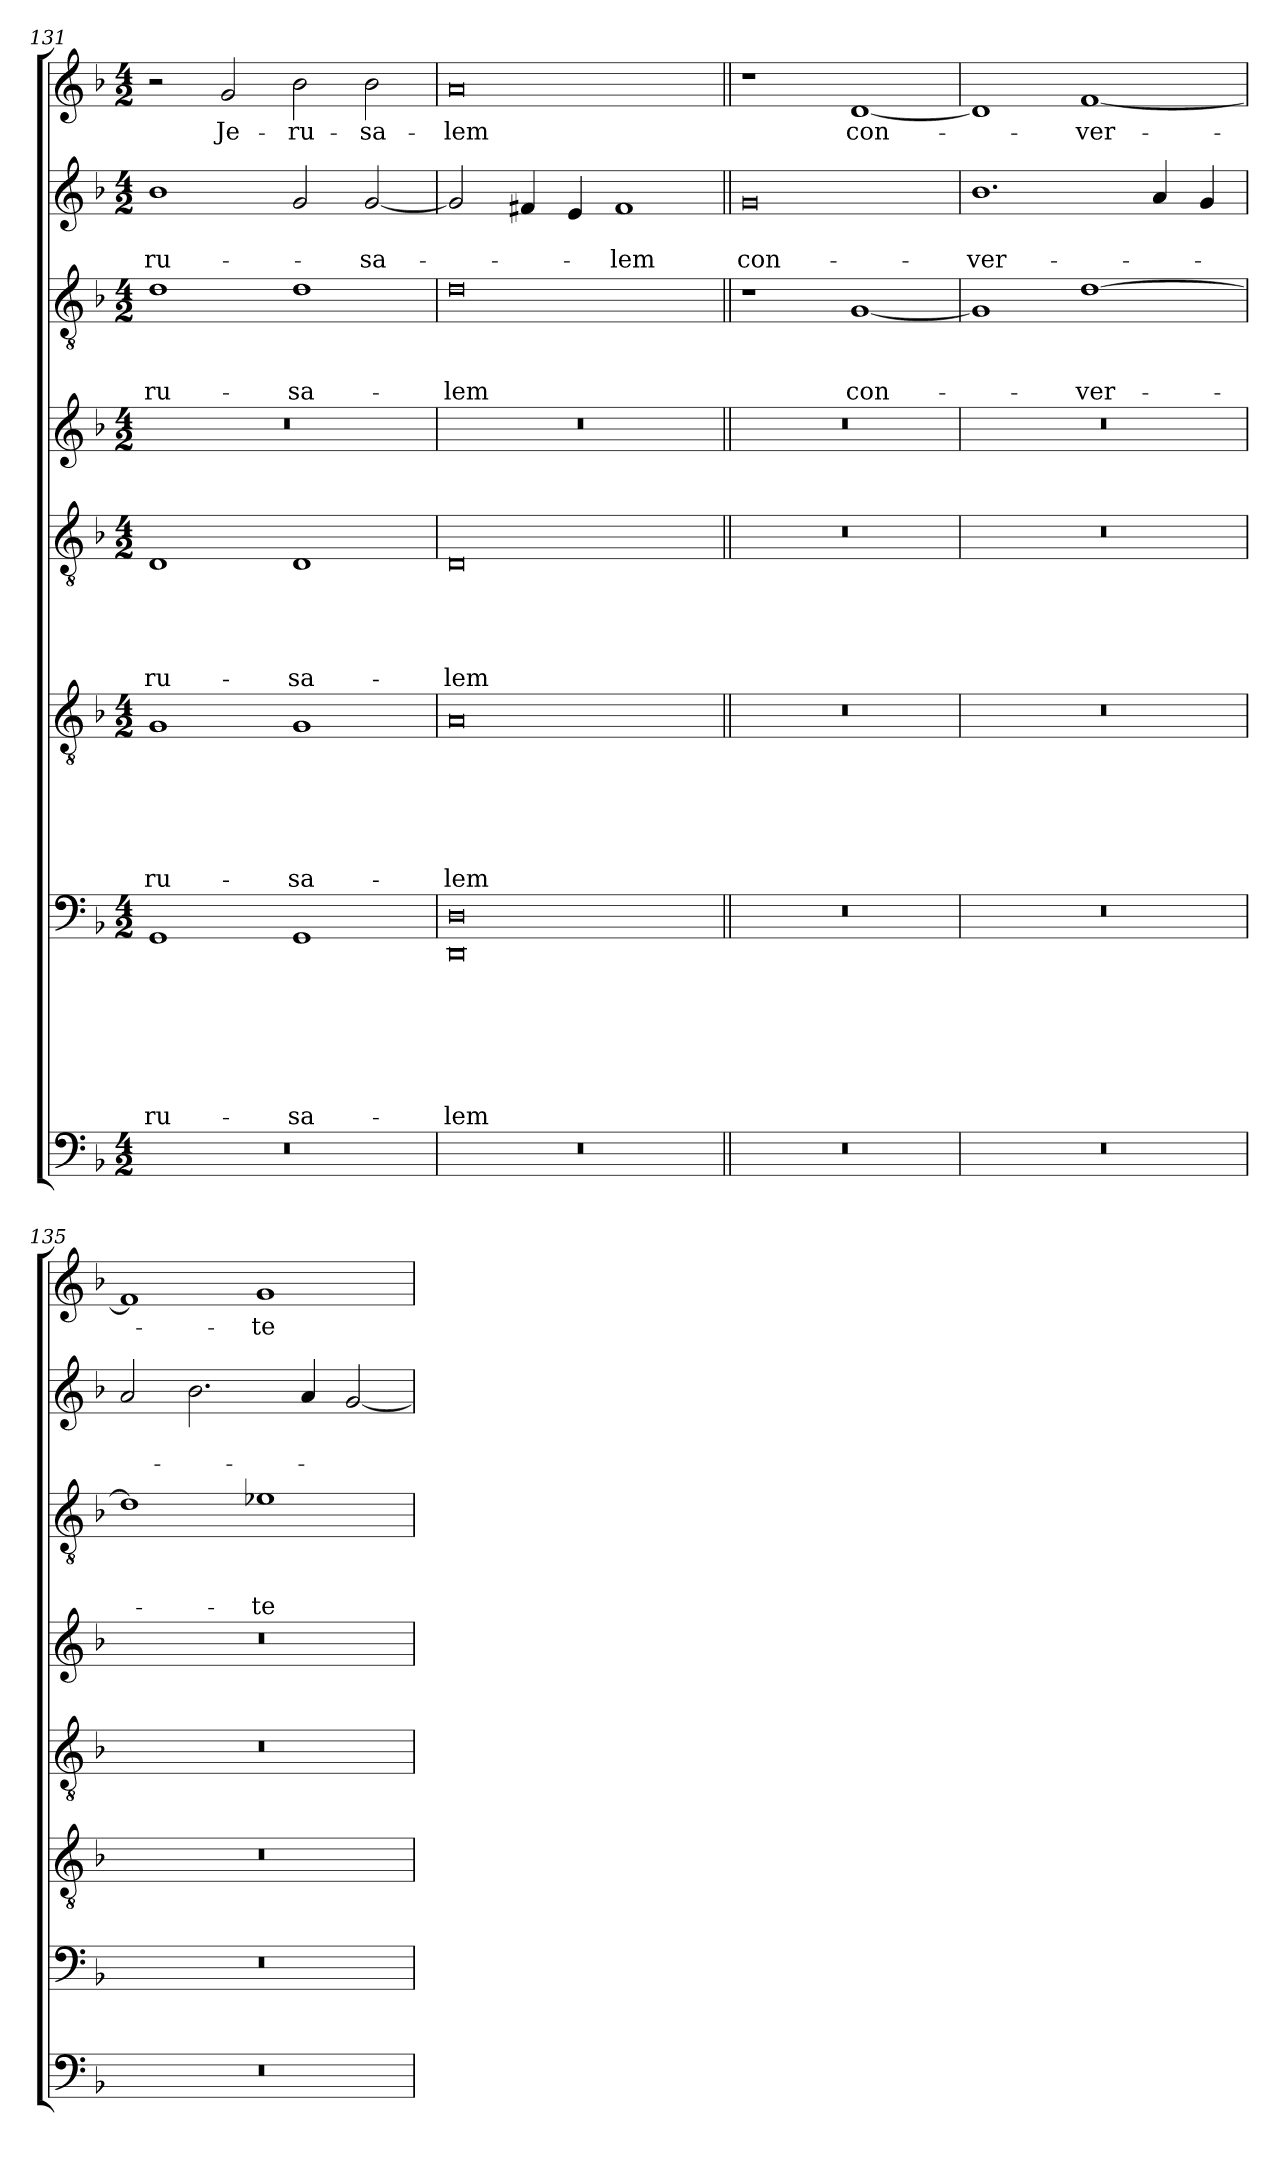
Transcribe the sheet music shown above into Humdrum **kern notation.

**kern	**kern	**text	**text	**text	**text	**text	**text	**text	**kern	**text	**text	**text	**text	**text	**text	**kern	**text	**text	**text	**text	**text	**kern	**kern	**text	**text	**text	**kern	**text	**text	**kern	**text
*part8	*part7	*part7	*part7	*part7	*part7	*part7	*part7	*part7	*part6	*part6	*part6	*part6	*part6	*part6	*part6	*part5	*part5	*part5	*part5	*part5	*part5	*part4	*part3	*part3	*part3	*part3	*part2	*part2	*part2	*part1	*part1
*staff8	*staff7	*staff7	*staff7	*staff7	*staff7	*staff7	*staff7	*staff7	*staff6	*staff6	*staff6	*staff6	*staff6	*staff6	*staff6	*staff5	*staff5	*staff5	*staff5	*staff5	*staff5	*staff4	*staff3	*staff3	*staff3	*staff3	*staff2	*staff2	*staff2	*staff1	*staff1
*clefF4	*clefF4	*	*	*	*	*	*	*	*clefGv2	*	*	*	*	*	*	*clefGv2	*	*	*	*	*	*clefG2	*clefGv2	*	*	*	*clefG2	*	*	*clefG2	*
*k[b-]	*k[b-]	*	*	*	*	*	*	*	*k[b-]	*	*	*	*	*	*	*k[b-]	*	*	*	*	*	*k[b-]	*k[b-]	*	*	*	*k[b-]	*	*	*k[b-]	*
*d:	*d:	*	*	*	*	*	*	*	*d:	*	*	*	*	*	*	*d:	*	*	*	*	*	*d:	*d:	*	*	*	*d:	*	*	*d:	*
*M4/2	*M4/2	*	*	*	*	*	*	*	*M4/2	*	*	*	*	*	*	*M4/2	*	*	*	*	*	*M4/2	*M4/2	*	*	*	*M4/2	*	*	*M4/2	*
=131	=131	=131	=131	=131	=131	=131	=131	=131	=131	=131	=131	=131	=131	=131	=131	=131	=131	=131	=131	=131	=131	=131	=131	=131	=131	=131	=131	=131	=131	=131	=131
0r	1GG	.	.	.	.	.	.	-ru-	1G	.	.	.	.	.	-ru-	1D	.	.	.	.	-ru-	0r	1d	.	.	-ru-	1b-	.	-ru-	2r	.
.	.	.	.	.	.	.	.	.	.	.	.	.	.	.	.	.	.	.	.	.	.	.	.	.	.	.	.	.	.	2g/	Je-
.	1GG	.	.	.	.	.	.	-sa-	1G	.	.	.	.	.	-sa-	1D	.	.	.	.	-sa-	.	1d	.	.	-sa-	2g/	.	.	2b-\	-ru-
.	.	.	.	.	.	.	.	.	.	.	.	.	.	.	.	.	.	.	.	.	.	.	.	.	.	.	[2g/	.	-sa-	2b-\	-sa-
=132	=132	=132	=132	=132	=132	=132	=132	=132	=132	=132	=132	=132	=132	=132	=132	=132	=132	=132	=132	=132	=132	=132	=132	=132	=132	=132	=132	=132	=132	=132	=132
0r	0DD 0D	.	.	.	.	.	.	-lem	0A	.	.	.	.	.	-lem	0D	.	.	.	.	-lem	0r	0d	.	.	-lem	2g/]	.	.	0a	-lem
.	.	.	.	.	.	.	.	.	.	.	.	.	.	.	.	.	.	.	.	.	.	.	.	.	.	.	4f#X/	.	.	.	.
.	.	.	.	.	.	.	.	.	.	.	.	.	.	.	.	.	.	.	.	.	.	.	.	.	.	.	4e/	.	.	.	.
.	.	.	.	.	.	.	.	.	.	.	.	.	.	.	.	.	.	.	.	.	.	.	.	.	.	.	1f#	.	-lem	.	.
!!LO:LB:g=z
=133||	=133||	=133||	=133||	=133||	=133||	=133||	=133||	=133||	=133||	=133||	=133||	=133||	=133||	=133||	=133||	=133||	=133||	=133||	=133||	=133||	=133||	=133||	=133||	=133||	=133||	=133||	=133||	=133||	=133||	=133||	=133||
0r	0r	.	.	.	.	.	.	.	0r	.	.	.	.	.	.	0r	.	.	.	.	.	0r	1r	.	.	.	0g	.	con-	1r	.
.	.	.	.	.	.	.	.	.	.	.	.	.	.	.	.	.	.	.	.	.	.	.	[1G	.	.	con-	.	.	.	[1d	con-
=134	=134	=134	=134	=134	=134	=134	=134	=134	=134	=134	=134	=134	=134	=134	=134	=134	=134	=134	=134	=134	=134	=134	=134	=134	=134	=134	=134	=134	=134	=134	=134
0r	0r	.	.	.	.	.	.	.	0r	.	.	.	.	.	.	0r	.	.	.	.	.	0r	1G]	.	.	.	1.b-	.	-ver-	1d]	.
.	.	.	.	.	.	.	.	.	.	.	.	.	.	.	.	.	.	.	.	.	.	.	[1d	.	.	-ver-	.	.	.	[1f	-ver-
.	.	.	.	.	.	.	.	.	.	.	.	.	.	.	.	.	.	.	.	.	.	.	.	.	.	.	4a/	.	.	.	.
.	.	.	.	.	.	.	.	.	.	.	.	.	.	.	.	.	.	.	.	.	.	.	.	.	.	.	4g/	.	.	.	.
=135	=135	=135	=135	=135	=135	=135	=135	=135	=135	=135	=135	=135	=135	=135	=135	=135	=135	=135	=135	=135	=135	=135	=135	=135	=135	=135	=135	=135	=135	=135	=135
0r	0r	.	.	.	.	.	.	.	0r	.	.	.	.	.	.	0r	.	.	.	.	.	0r	1d]	.	.	.	2a/	.	.	1f]	.
.	.	.	.	.	.	.	.	.	.	.	.	.	.	.	.	.	.	.	.	.	.	.	.	.	.	.	2.b-\	.	.	.	.
.	.	.	.	.	.	.	.	.	.	.	.	.	.	.	.	.	.	.	.	.	.	.	1e-X	.	.	-te-	.	.	.	1g	-te-
.	.	.	.	.	.	.	.	.	.	.	.	.	.	.	.	.	.	.	.	.	.	.	.	.	.	.	4a/	.	.	.	.
.	.	.	.	.	.	.	.	.	.	.	.	.	.	.	.	.	.	.	.	.	.	.	.	.	.	.	[2g/	.	.	.	.
=	=	=	=	=	=	=	=	=	=	=	=	=	=	=	=	=	=	=	=	=	=	=	=	=	=	=	=	=	=	=	=
*-	*-	*-	*-	*-	*-	*-	*-	*-	*-	*-	*-	*-	*-	*-	*-	*-	*-	*-	*-	*-	*-	*-	*-	*-	*-	*-	*-	*-	*-	*-	*-
